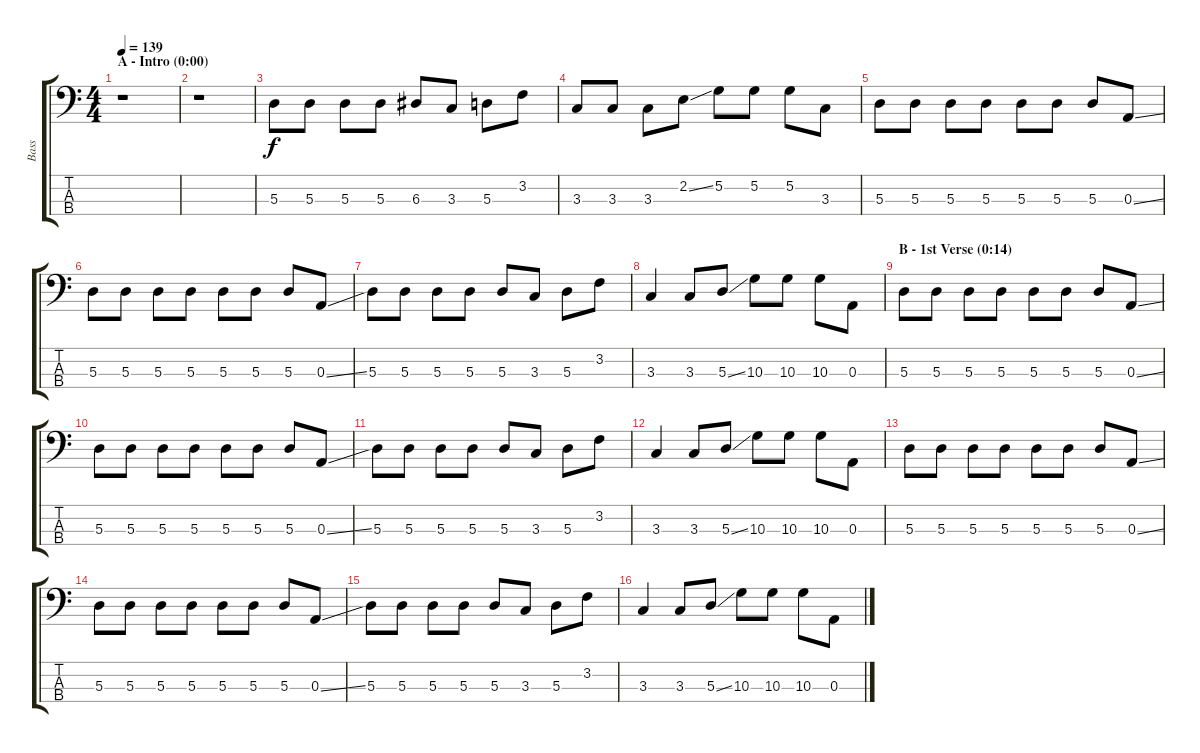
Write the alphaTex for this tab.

\track ("Bass" "Bass") {instrument electricbasspick}
\staff {score tabs}
\tuning (G2 D2 A1 D1) {hide}
\ts (4 4)
\section ("" "A - Intro (0:00)")
\tempo 139
\clef f4
\ks c
r.1{dy f instrument electricbasspick} |
r.1 |
5.3.8 5.3.8 5.3.8 5.3.8 6.3.8 3.3.8 5.3.8 3.2.8 |
3.3.8 3.3.8 3.3.8 2.2{ss}.8 5.2.8 5.2.8 5.2.8 3.3.8 |
5.3.8 5.3.8 5.3.8 5.3.8 5.3.8 5.3.8 5.3.8 0.3{ss}.8 |
5.3.8 5.3.8 5.3.8 5.3.8 5.3.8 5.3.8 5.3.8 0.3{ss}.8 |
5.3.8 5.3.8 5.3.8 5.3.8 5.3.8 3.3.8 5.3.8 3.2.8 |
3.3.4 3.3.8 5.3{ss}.8 10.3.8 10.3.8 10.3.8 0.3.8 |
\section ("" "B - 1st Verse (0:14)")
5.3.8 5.3.8 5.3.8 5.3.8 5.3.8 5.3.8 5.3.8 0.3{ss}.8 |
5.3.8 5.3.8 5.3.8 5.3.8 5.3.8 5.3.8 5.3.8 0.3{ss}.8 |
5.3.8 5.3.8 5.3.8 5.3.8 5.3.8 3.3.8 5.3.8 3.2.8 |
3.3.4 3.3.8 5.3{ss}.8 10.3.8 10.3.8 10.3.8 0.3.8 |
5.3.8 5.3.8 5.3.8 5.3.8 5.3.8 5.3.8 5.3.8 0.3{ss}.8 |
5.3.8 5.3.8 5.3.8 5.3.8 5.3.8 5.3.8 5.3.8 0.3{ss}.8 |
5.3.8 5.3.8 5.3.8 5.3.8 5.3.8 3.3.8 5.3.8 3.2.8 |
3.3.4 3.3.8 5.3{ss}.8 10.3.8 10.3.8 10.3.8 0.3.8
